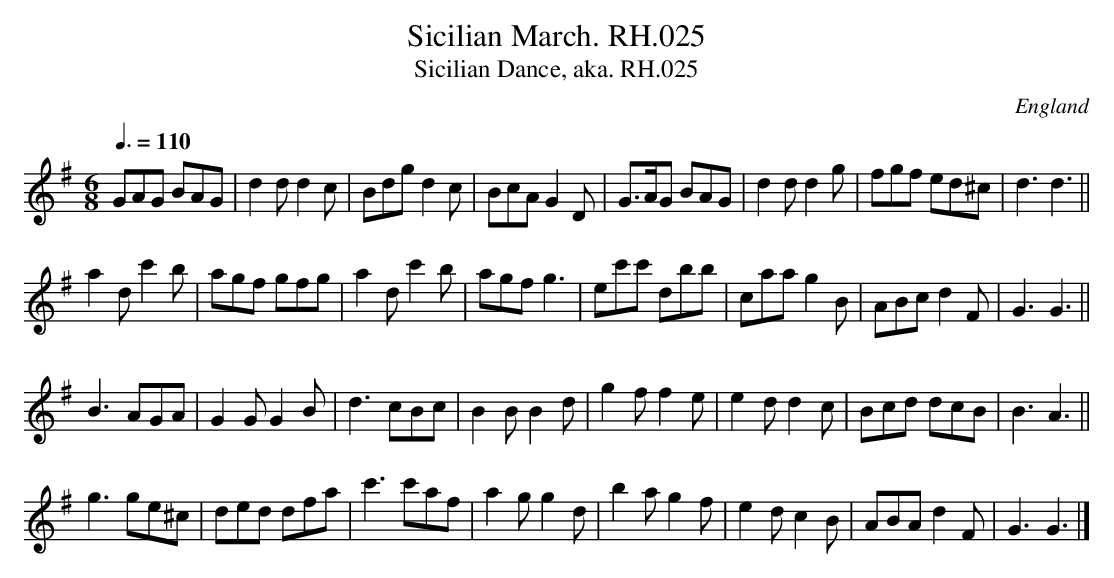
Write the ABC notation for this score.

X:1
T:Sicilian March. RH.025
T:Sicilian Dance, aka. RH.025
L:1/8
M:6/8
O:England
Q:3/8=110
K:G
GAG BAG|d2d d2c|Bdg d2c|BcA G2D|\
G>AG BAG|d2d d2g|fgf ed^c|d3 d3||!
a2d c'2b|agf gfg|a2d c'2b|agf g3|\
ec'c' dbb|caa g2B|ABc d2F|G3 G3||!
B3 AGA|G2G G2B|d3 cBc|B2B B2d|\
g2f f2e|e2d d2c|Bcd dcB|B3 A3||!
g3 ge^c|ded dfa|c'3 c'af|a2g g2d|\
b2a g2f|e2d c2B|ABA d2F|G3 G3|]
